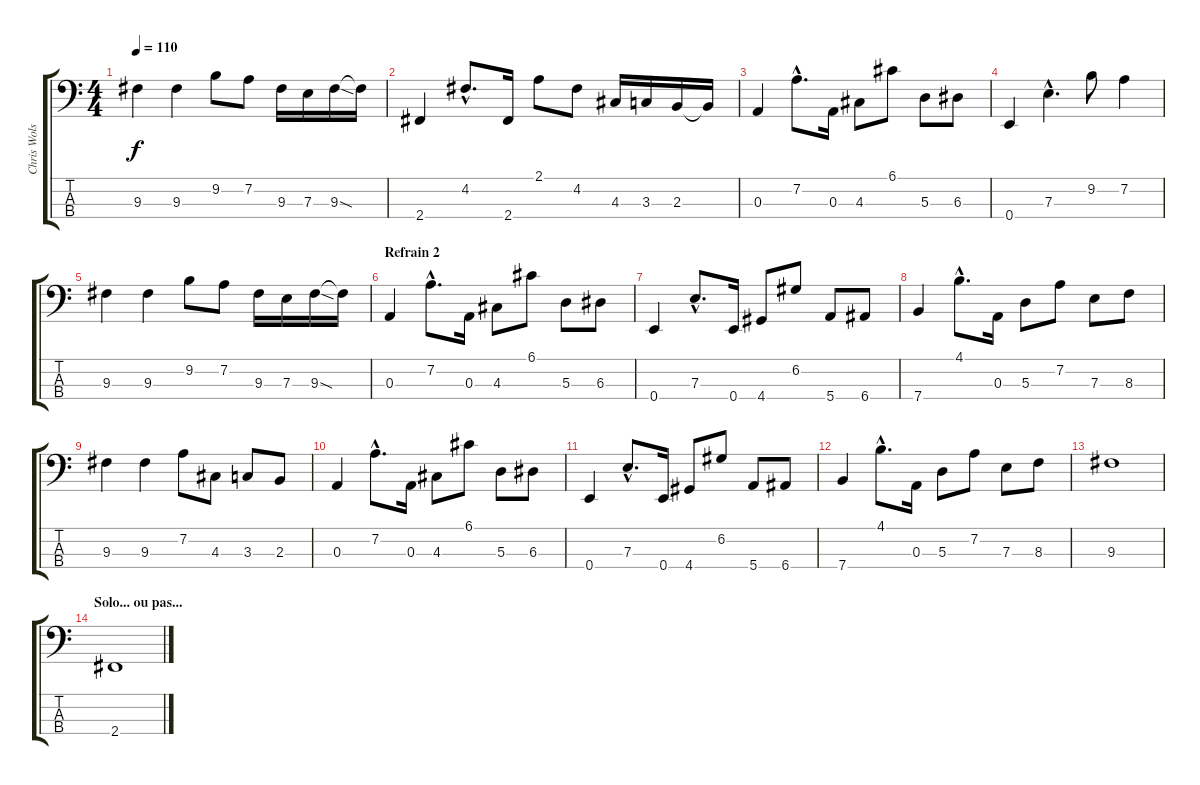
\track ("Chris Wolstenholme - Basse" "Chris Wols") {instrument electricbassfinger}
\staff {score tabs}
\tuning (G2 D2 A1 E1) {hide}
\ts (4 4)
\tempo 110
\clef f4
\ks c
9.3.4{dy f} 9.3.4 9.2.8 7.2.8 9.3.16 7.3.16 9.3{sod}.16 9.3{t}.16 |
2.4.4 4.2{hac}.8{d} 2.4.16 2.1.8 4.2.8 4.3.16 3.3.16 2.3.16 2.3{t}.16 |
0.3.4 7.2{hac}.8{d} 0.3.16 4.3.8 6.1.8 5.3.8 6.3.8 |
0.4.4 7.3{hac}.4{d} 9.2.8 7.2.4 |
9.3.4 9.3.4 9.2.8 7.2.8 9.3.16 7.3.16 9.3{sod}.16 9.3{t}.16 |
\section ("" "Refrain 2")
0.3.4 7.2{hac}.8{d} 0.3.16 4.3.8 6.1.8 5.3.8 6.3.8 |
0.4.4 7.3{hac}.8{d} 0.4.16 4.4.8 6.2.8 5.4.8 6.4.8 |
7.4.4 4.1{hac}.8{d} 0.3.16 5.3.8 7.2.8 7.3.8 8.3.8 |
9.3.4 9.3.4 7.2.8 4.3.8 3.3.8 2.3.8 |
0.3.4 7.2{hac}.8{d} 0.3.16 4.3.8 6.1.8 5.3.8 6.3.8 |
0.4.4 7.3{hac}.8{d} 0.4.16 4.4.8 6.2.8 5.4.8 6.4.8 |
7.4.4 4.1{hac}.8{d} 0.3.16 5.3.8 7.2.8 7.3.8 8.3.8 |
9.3.1 |
\section ("" "Solo... ou pas...")
2.4.1
